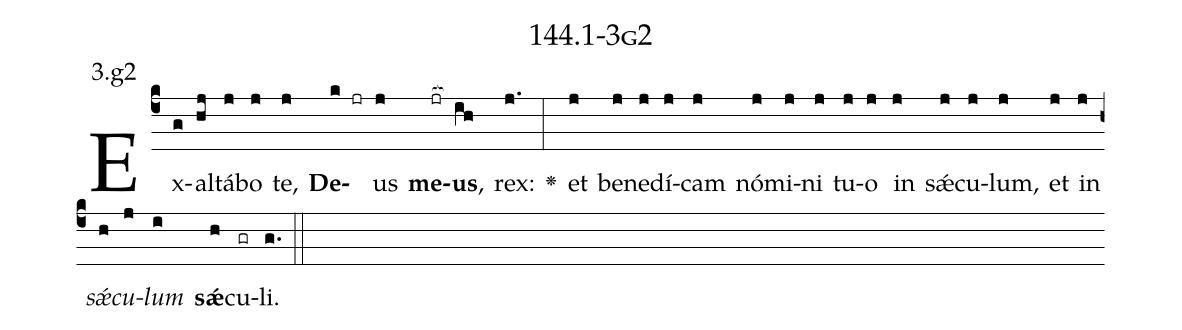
name: 144.1-3g2;
annotation: 3.g2;
%%
(c4)Ex(g)al(hj)tá(j)bo(j) te,(j) <b>De</b>(k jr)us(j) <b>me</b>(jr[ocb:1{])<b>us</b>,(ih[ocb:0}]) rex:(j.) <v>\greheightstar</v>(:) et(j) be(j)ne(j)dí(j)cam(j) nó(j)mi(j)ni(j) tu(j)o(j) in(j) sǽ(j)cu(j)lum,(j) et(j) in(j) <i>sǽ</i>(h)<i>cu</i>(j)<i>lum</i>(i) <b>sǽ</b>(h)cu(gr)li.(g.) (::)


%E(j) u(h) o(j) u(i) a(h) e.(g.) (::)
